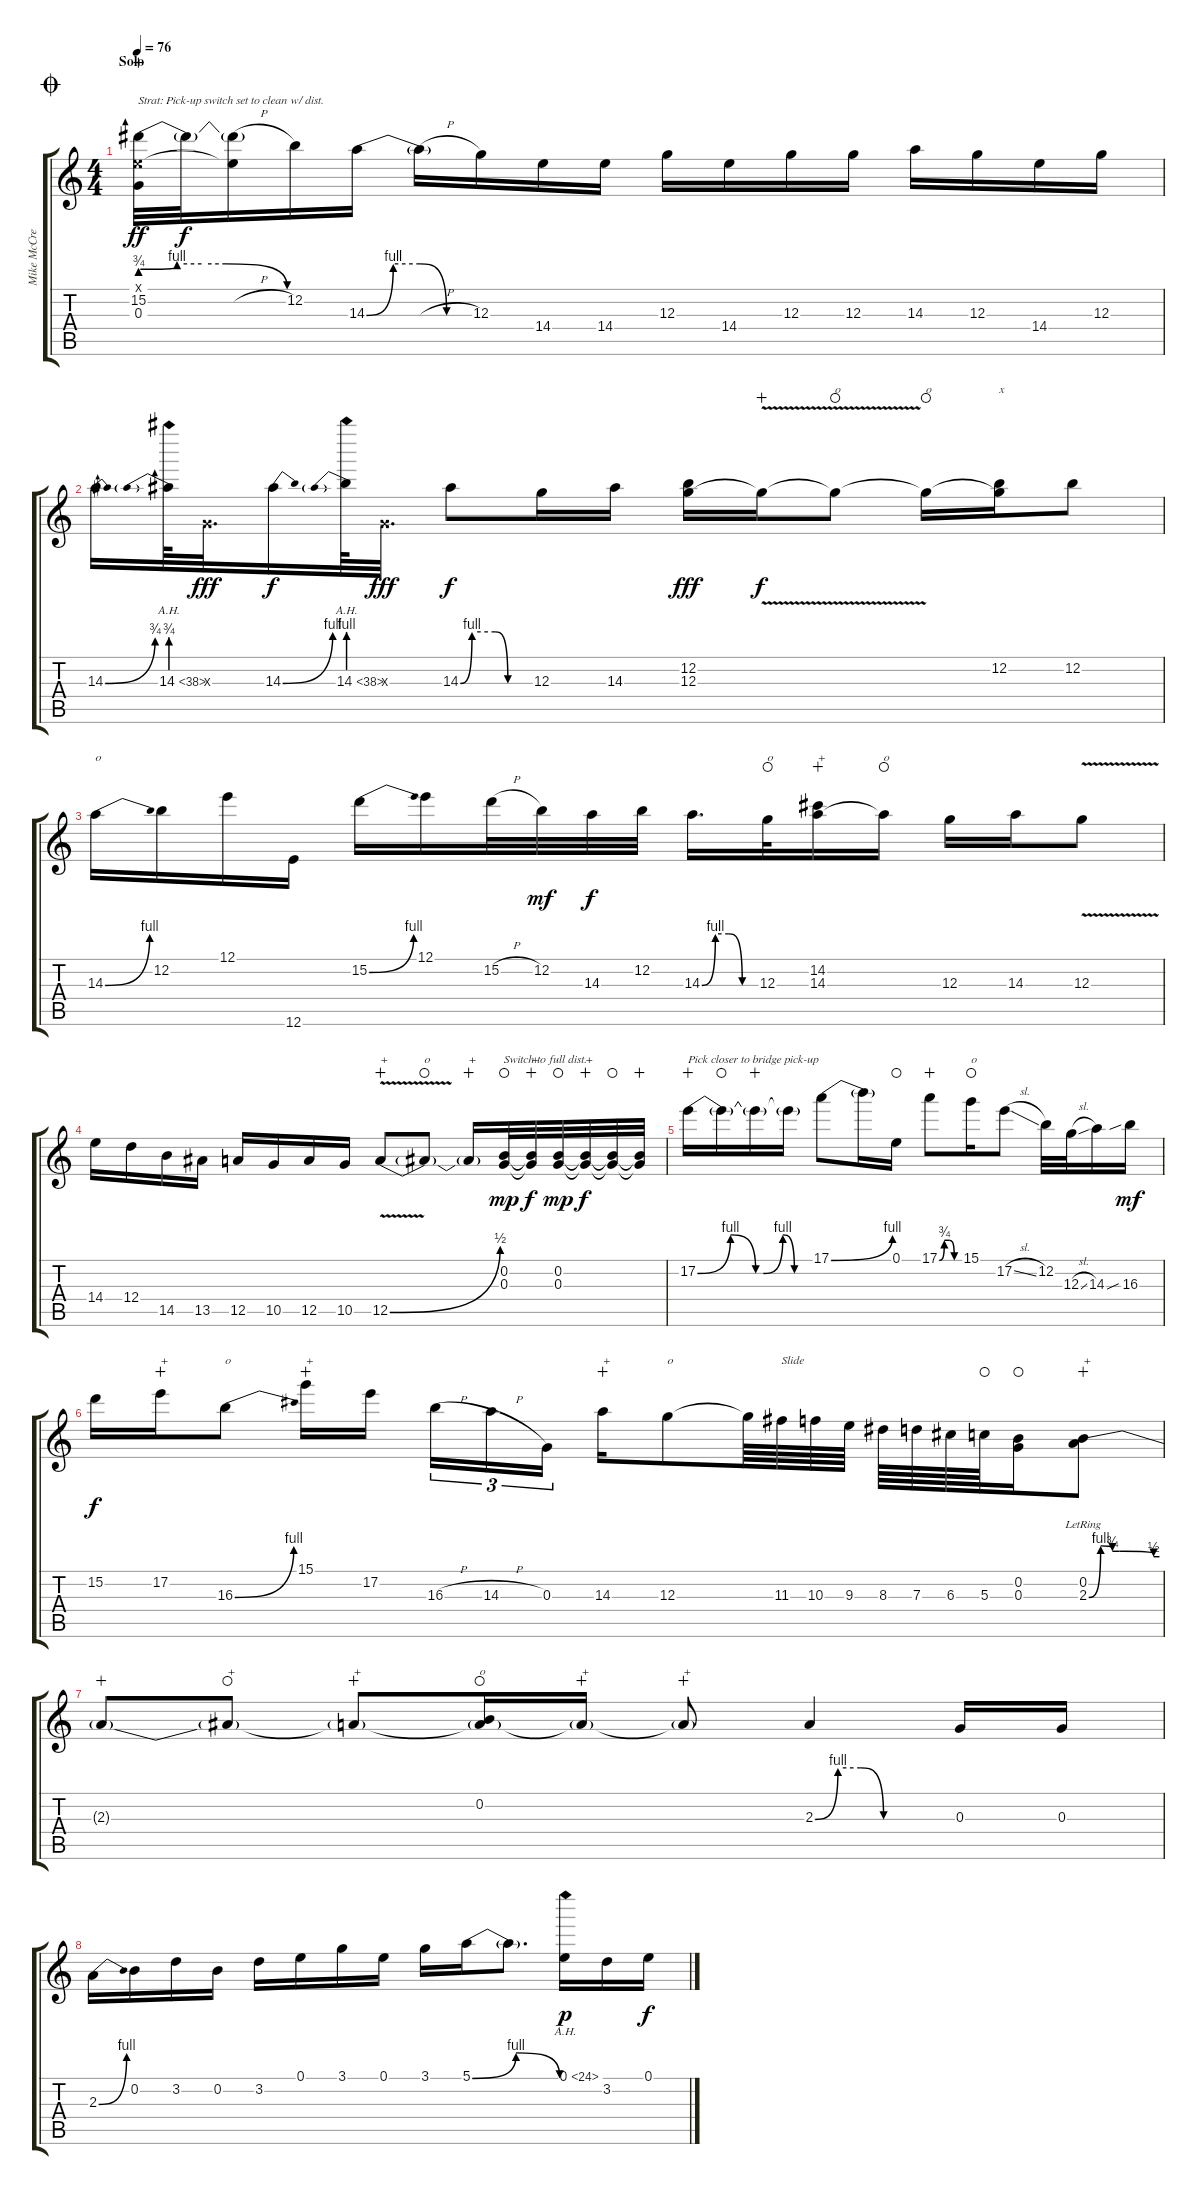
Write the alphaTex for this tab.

\track ("Mike McCready (Solo Overdub)" "Mike McCre") {instrument electricguitarjazz}
\staff {score tabs}
\tuning (E4 B3 G3 D3 A2 E2) {hide}
\ts (4 4)
\section ("" "Solo")
\jump coda
\tempo 76
\clef g2
\ks c
(0.1{x} 15.2{be (custom 0 3 15 4 25 4 35 4 60 0)} 0.3).32{txt "Strat: Pick-up switch set to clean w/ dist." dy ff wahc} 15.2{t}.32{dy f} (0.1{t} 15.2{h t}).16 12.2.16 14.3{be (custom 0 0 15 4 30 4 45 0 60 0)}.16 14.3{h t}.16 12.3.16 14.4.16 14.4.16 12.3.16 14.4.16 12.3.16 12.3.16 14.3.16 12.3.16 14.4.16 12.3.16 |
14.3{be (bend 0 0 60 3)}.16 14.3{be (prebend 0 3 60 3) ah 24}.64 0.3{x}.32{d dy fff} 14.3{be (bend 0 0 60 4)}.16{dy f} 14.3{be (prebend 0 4 60 4) ah 24}.64 0.3{x}.32{d dy fff} 14.3{be (custom 0 0 10 4 30 4 41 0 60 0)}.8{dy f} 12.3.16 14.3.16 (12.2 12.3).16{dy fff} 12.3{v t}.16{dy f wahc} 12.3{t}.8{txt "o" waho} 12.3{t}.16{txt "o" waho} (12.2 12.3{t}).16{txt "x"} 12.2.8 |
14.3{be (bend 0 0 60 4)}.16{txt "o"} 12.2.16 12.1.16 12.6.16 15.2{be (bend 0 0 60 4)}.16 12.1.16 15.2{h}.32 12.2.32{dy mf} 14.3.32{dy f} 12.2.32 14.3{be (custom 0 0 15 4 30 4 45 0 60 0)}.16{d} 12.3.32{txt "o" waho} (14.2 14.3).16{txt "+" wahc} 14.3{t}.16{txt "o" waho} 12.3.16 14.3.16 12.3{v}.8 |
14.4.16 12.4.16 14.5.16 13.5.16 12.5.16 10.5.16 12.5.16 10.5.16 12.5{be (bend 0 0 60 2) v}.8{txt "+" wahc} 12.5{t}.8{txt "o" waho} 12.5{t}.16{txt "+" wahc} (0.2 0.3).32{txt "Switch to full dist." dy mp instrument overdrivenguitar waho} (0.2{t} 0.3{t}).32{txt "+" dy f wahc} (0.2 0.3).32{dy mp waho} (0.2{t} 0.3{t}).32{txt "+" dy f wahc} (0.2{t} 0.3{t}).32{waho} (0.2{t} 0.3{t}).32{wahc} |
17.2{be (custom 0 0 17 4 30 0 34 0 44 4 50 0 60 0)}.16{txt "Pick closer to bridge pick-up" wahc} 17.2{t}.16{waho} 17.2{t}.16{wahc} 17.2{t}.16 17.1{be (bend 0 0 60 4)}.8 17.1{t}.16 0.1.16{waho} 17.1{be (custom 0 0 15 3 30 3 45 0 60 0)}.8{wahc} 15.1.16{txt "o" waho} 17.2{sl}.8 12.2.32 12.3{sl}.32 14.3.16 16.3{sib}.16{dy mf} |
15.2.16{dy f} 17.2.16{txt "+" wahc} 16.3{be (bend 0 0 60 4)}.8{txt "o"} 15.1.16{txt "+" wahc} 17.2.16{beam splitsecondary} 16.3{h}.16{tu (3 2)} 14.3{h}.16{tu (3 2)} 0.3.16{tu (3 2)} 14.3.16{txt "+" wahc} 12.3.8{txt "o"} 12.3{t}.64 11.3.64{txt "Slide"} 10.3.64 9.3.64 8.3.64 7.3.64 6.3.64 5.3.64{waho} (0.2 0.3).16{waho} (0.2{lr} 2.3{be (custom 0 0 10 4 20 3 26 3 29 3 55 2 60 2)}).8{txt "+" wahc} |
2.3{t}.8{wahc} 2.3{t}.8{txt "+" waho} 2.3{t}.8{txt "+" wahc} (0.2 2.3{t}).16{txt "o" waho} 2.3{t}.16{txt "+" wahc} 2.3{t}.8{txt "+" wahc} 2.3{be (custom 0 0 10 4 20 4 30 0 60 0)}.4 0.3.16 0.3.16 |
2.3{be (bend 0 0 60 4)}.16 0.2.16 3.2.16 0.2.16 3.2.16 0.1.16 3.1.16 0.1.16 3.1.16 5.1{be (bendrelease 0 0 20 4 40 4 60 0)}.16 5.1{t}.8{d} 0.1{ah 24}.16{dy p} 3.2.16 0.1.16{dy f}
